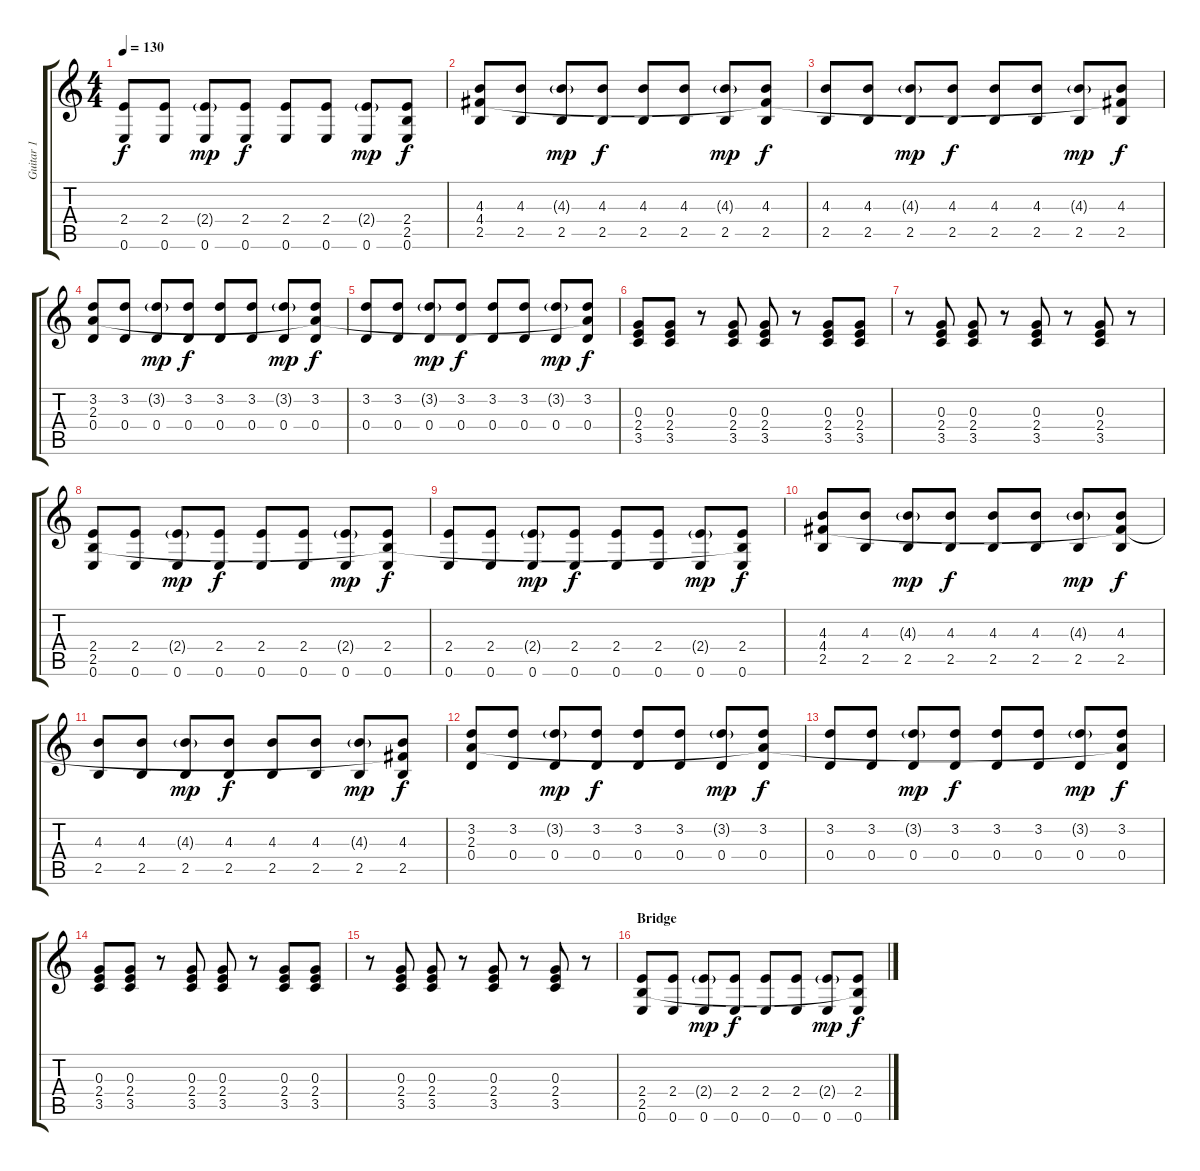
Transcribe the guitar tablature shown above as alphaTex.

\track ("Guitar 1" "Guitar 1") {instrument distortionguitar}
\staff {score tabs}
\tuning (E4 B3 G3 D3 A2 E2) {hide}
\ts (4 4)
\tempo 130
\clef g2
\ks c
(2.4 0.6).8{dy f} (2.4 0.6).8 (2.4{g} 0.6).8{dy mp} (2.4 0.6).8{dy f} (2.4 0.6).8 (2.4 0.6).8 (2.4{g} 0.6).8{dy mp} (2.4 2.5{t} 0.6).8{dy f} |
(4.3 4.4 2.5).8 (4.3 2.5).8 (4.3{g} 2.5).8{dy mp} (4.3 2.5).8{dy f} (4.3 2.5).8 (4.3 2.5).8 (4.3{g} 2.5).8{dy mp} (4.3 4.4{t} 2.5).8{dy f} |
(4.3 2.5).8 (4.3 2.5).8 (4.3{g} 2.5).8{dy mp} (4.3 2.5).8{dy f} (4.3 2.5).8 (4.3 2.5).8 (4.3{g} 2.5).8{dy mp} (4.3 4.4{t} 2.5).8{dy f} |
(3.2 2.3 0.4).8 (3.2 0.4).8 (3.2{g} 0.4).8{dy mp} (3.2 0.4).8{dy f} (3.2 0.4).8 (3.2 0.4).8 (3.2{g} 0.4).8{dy mp} (3.2 2.3{t} 0.4).8{dy f} |
(3.2 0.4).8 (3.2 0.4).8 (3.2{g} 0.4).8{dy mp} (3.2 0.4).8{dy f} (3.2 0.4).8 (3.2 0.4).8 (3.2{g} 0.4).8{dy mp} (3.2 2.3{t} 0.4).8{dy f} |
(0.3 2.4 3.5).8 (0.3 2.4 3.5).8 r.8 (0.3 2.4 3.5).8 (0.3 2.4 3.5).8 r.8 (0.3 2.4 3.5).8 (0.3 2.4 3.5).8 |
r.8 (0.3 2.4 3.5).8 (0.3 2.4 3.5).8 r.8 (0.3 2.4 3.5).8 r.8 (0.3 2.4 3.5).8 r.8 |
(2.4 2.5 0.6).8 (2.4 0.6).8 (2.4{g} 0.6).8{dy mp} (2.4 0.6).8{dy f} (2.4 0.6).8 (2.4 0.6).8 (2.4{g} 0.6).8{dy mp} (2.4 2.5{t} 0.6).8{dy f} |
(2.4 0.6).8 (2.4 0.6).8 (2.4{g} 0.6).8{dy mp} (2.4 0.6).8{dy f} (2.4 0.6).8 (2.4 0.6).8 (2.4{g} 0.6).8{dy mp} (2.4 2.5{t} 0.6).8{dy f} |
(4.3 4.4 2.5).8 (4.3 2.5).8 (4.3{g} 2.5).8{dy mp} (4.3 2.5).8{dy f} (4.3 2.5).8 (4.3 2.5).8 (4.3{g} 2.5).8{dy mp} (4.3 4.4{t} 2.5).8{dy f} |
(4.3 2.5).8 (4.3 2.5).8 (4.3{g} 2.5).8{dy mp} (4.3 2.5).8{dy f} (4.3 2.5).8 (4.3 2.5).8 (4.3{g} 2.5).8{dy mp} (4.3 4.4{t} 2.5).8{dy f} |
(3.2 2.3 0.4).8 (3.2 0.4).8 (3.2{g} 0.4).8{dy mp} (3.2 0.4).8{dy f} (3.2 0.4).8 (3.2 0.4).8 (3.2{g} 0.4).8{dy mp} (3.2 2.3{t} 0.4).8{dy f} |
(3.2 0.4).8 (3.2 0.4).8 (3.2{g} 0.4).8{dy mp} (3.2 0.4).8{dy f} (3.2 0.4).8 (3.2 0.4).8 (3.2{g} 0.4).8{dy mp} (3.2 2.3{t} 0.4).8{dy f} |
(0.3 2.4 3.5).8 (0.3 2.4 3.5).8 r.8 (0.3 2.4 3.5).8 (0.3 2.4 3.5).8 r.8 (0.3 2.4 3.5).8 (0.3 2.4 3.5).8 |
r.8 (0.3 2.4 3.5).8 (0.3 2.4 3.5).8 r.8 (0.3 2.4 3.5).8 r.8 (0.3 2.4 3.5).8 r.8 |
\section ("" "Bridge")
(2.4 2.5 0.6).8 (2.4 0.6).8 (2.4{g} 0.6).8{dy mp} (2.4 0.6).8{dy f} (2.4 0.6).8 (2.4 0.6).8 (2.4{g} 0.6).8{dy mp} (2.4 2.5{t} 0.6).8{dy f}
